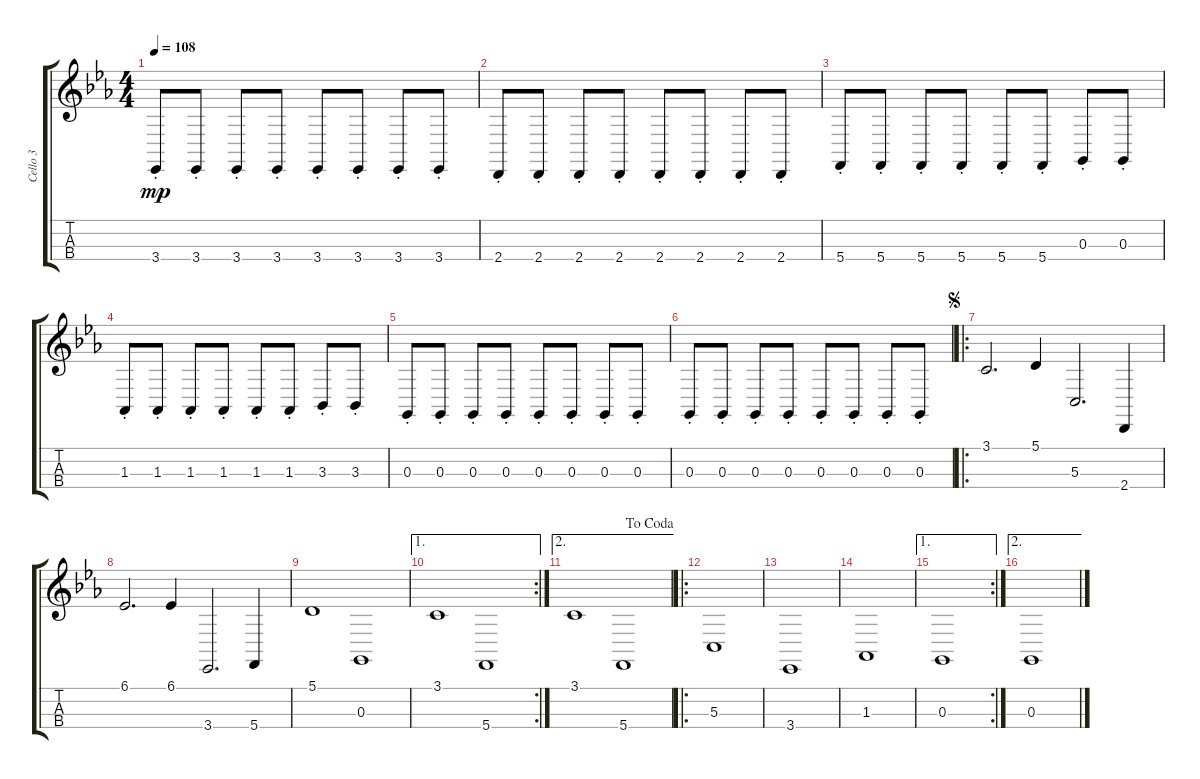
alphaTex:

\track ("Cello 3" "Cello 3") {instrument cello}
\staff {score tabs}
\tuning (A3 D3 G2 C2) {hide}
\ts (4 4)
\tempo 108
\clef g2
\ks eb
3.4{st}.8{dy mp} 3.4{st}.8 3.4{st}.8 3.4{st}.8 3.4{st}.8 3.4{st}.8 3.4{st}.8 3.4{st}.8 |
2.4{st}.8 2.4{st}.8 2.4{st}.8 2.4{st}.8 2.4{st}.8 2.4{st}.8 2.4{st}.8 2.4{st}.8 |
5.4{st}.8 5.4{st}.8 5.4{st}.8 5.4{st}.8 5.4{st}.8 5.4{st}.8 0.3{st}.8 0.3{st}.8 |
1.3{st}.8 1.3{st}.8 1.3{st}.8 1.3{st}.8 1.3{st}.8 1.3{st}.8 3.3{st}.8 3.3{st}.8 |
0.3{st}.8 0.3{st}.8 0.3{st}.8 0.3{st}.8 0.3{st}.8 0.3{st}.8 0.3{st}.8 0.3{st}.8 |
0.3{st}.8 0.3{st}.8 0.3{st}.8 0.3{st}.8 0.3{st}.8 0.3{st}.8 0.3{st}.8 0.3{st}.8 |
\ro
\jump segno
3.1.2{d} 5.1.4 5.3.2{d} 2.4.4 |
6.1.2{d} 6.1.4 3.4.2{d} 5.4.4 |
5.1.1 0.3.1 |
\ae 1
\rc 2
3.1.1 5.4.1 |
\ae 2
\jump dacoda
3.1.1 5.4.1 |
\ro
5.3.1 |
3.4.1 |
1.3.1 |
\ae 1
\rc 2
0.3.1 |
\ae 2
0.3.1
